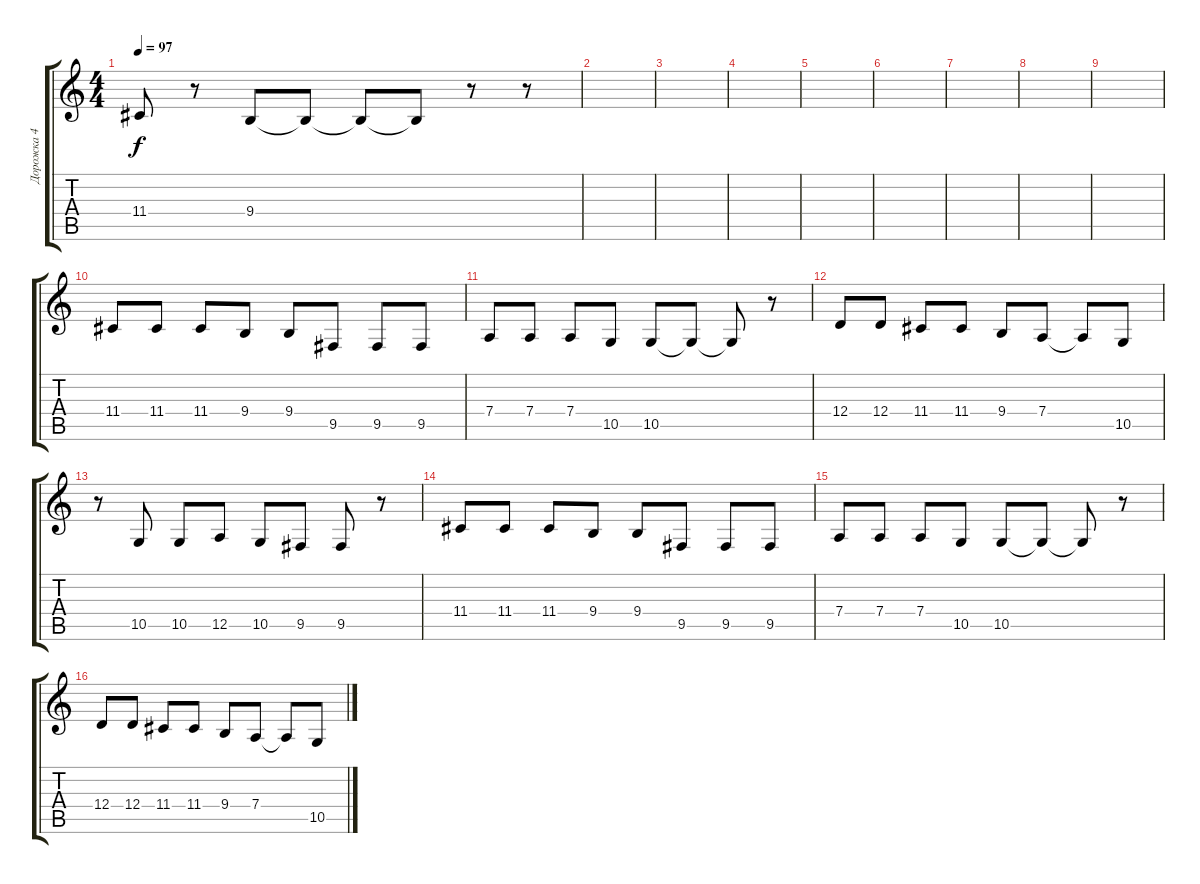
\track ("Дорожка 4" "Дорожка 4") {instrument lead1square}
\staff {score tabs}
\tuning (E4 B3 G3 D3 A2 E2) {hide}
\ts (4 4)
\tempo 97
\clef g2
\ks c
11.4.8{dy f} r.8 9.4.8 9.4{t}.8 9.4{t}.8 9.4{t}.8 r.8 r.8 |
|
|
|
|
|
|
|
|
11.4.8 11.4.8 11.4.8 9.4.8 9.4.8 9.5.8 9.5.8 9.5.8 |
7.4.8 7.4.8 7.4.8 10.5.8 10.5.8 10.5{t}.8 10.5{t}.8 r.8 |
12.4.8 12.4.8 11.4.8 11.4.8 9.4.8 7.4.8 7.4{t}.8 10.5.8 |
r.8 10.5.8 10.5.8 12.5.8 10.5.8 9.5.8 9.5.8 r.8 |
11.4.8 11.4.8 11.4.8 9.4.8 9.4.8 9.5.8 9.5.8 9.5.8 |
7.4.8 7.4.8 7.4.8 10.5.8 10.5.8 10.5{t}.8 10.5{t}.8 r.8 |
12.4.8 12.4.8 11.4.8 11.4.8 9.4.8 7.4.8 7.4{t}.8 10.5.8
